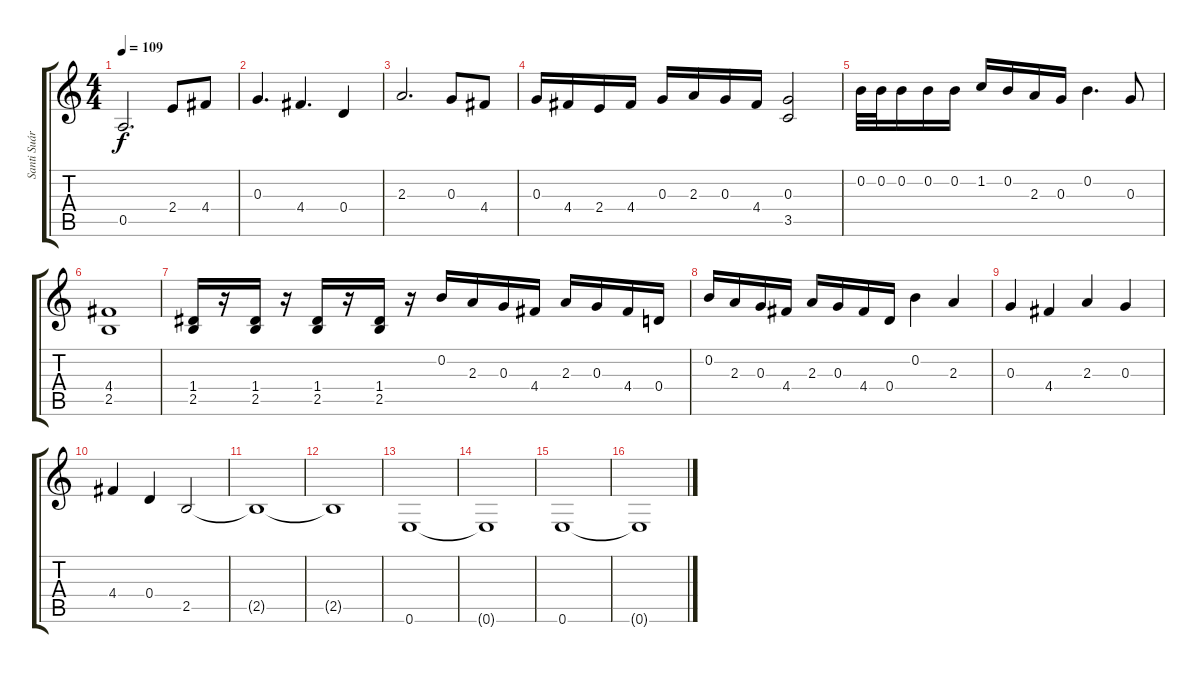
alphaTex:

\track ("Santi Suárez" "Santi Suár") {instrument electricguitarclean}
\staff {score tabs}
\tuning (E4 B3 G3 D3 A2 E2) {hide}
\ts (4 4)
\tempo 109
\clef g2
\ks c
0.5.2{d dy f} 2.4.8 4.4.8 |
0.3.4{d} 4.4.4{d} 0.4.4 |
2.3.2{d} 0.3.8 4.4.8 |
0.3.16 4.4.16 2.4.16 4.4.16 0.3.16 2.3.16 0.3.16 4.4.16 (0.3 3.5).2 |
0.2.32 0.2.32 0.2.16 0.2.16 0.2.16 1.2.16 0.2.16 2.3.16 0.3.16 0.2.4{d} 0.3.8 |
(4.4 2.5).1 |
(1.4 2.5).16 r.16 (1.4 2.5).16 r.16 (1.4 2.5).16 r.16 (1.4 2.5).16 r.16 0.2.16 2.3.16 0.3.16 4.4.16 2.3.16 0.3.16 4.4.16 0.4.16 |
0.2.16 2.3.16 0.3.16 4.4.16 2.3.16 0.3.16 4.4.16 0.4.16 0.2.4 2.3.4 |
0.3.4 4.4.4 2.3.4 0.3.4 |
4.4.4 0.4.4 2.5.2 |
2.5{t}.1 |
2.5{t}.1 |
0.6.1 |
0.6{t}.1 |
0.6.1 |
0.6{t}.1
